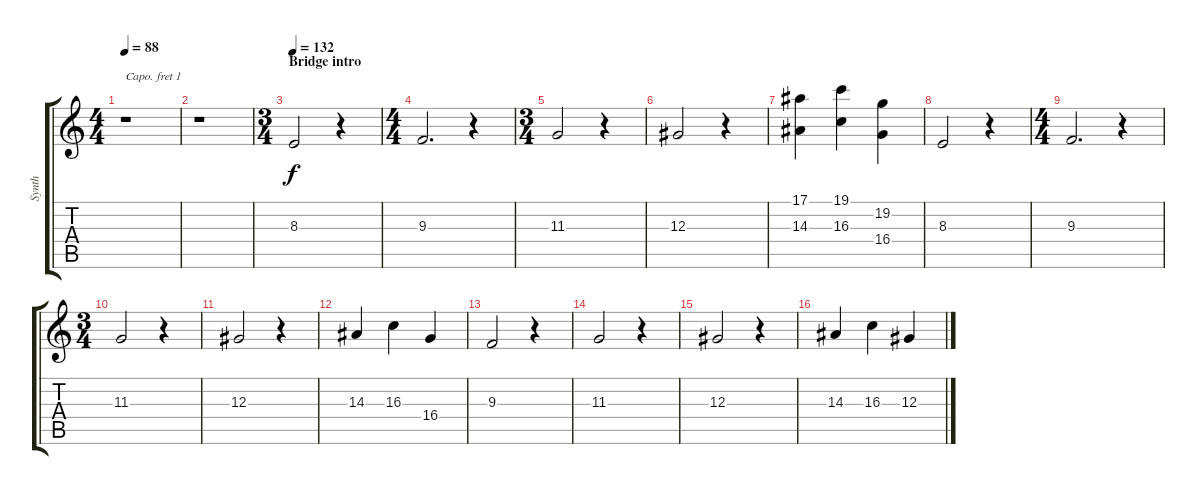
\track ("Synth" "Synth") {instrument pad3polysynth}
\staff {score tabs}
\capo 1
\tuning (E4 B3 G3 D3 A2 E2) {hide}
\ts (4 4)
\tempo 88
\clef g2
\ks c
r.1{dy f} |
r.1 |
\ts (3 4)
\section ("" "Bridge intro")
\tempo 132
8.3.2 r.4 |
\ts (4 4)
9.3.2{d} r.4 |
\ts (3 4)
11.3.2 r.4 |
12.3.2 r.4 |
(17.1 14.3).4 (19.1 16.3).4 (19.2 16.4).4 |
8.3.2 r.4 |
\ts (4 4)
9.3.2{d} r.4 |
\ts (3 4)
11.3.2 r.4 |
12.3.2 r.4 |
14.3.4 16.3.4 16.4.4 |
9.3.2 r.4 |
11.3.2 r.4 |
12.3.2 r.4 |
14.3.4 16.3.4 12.3.4
